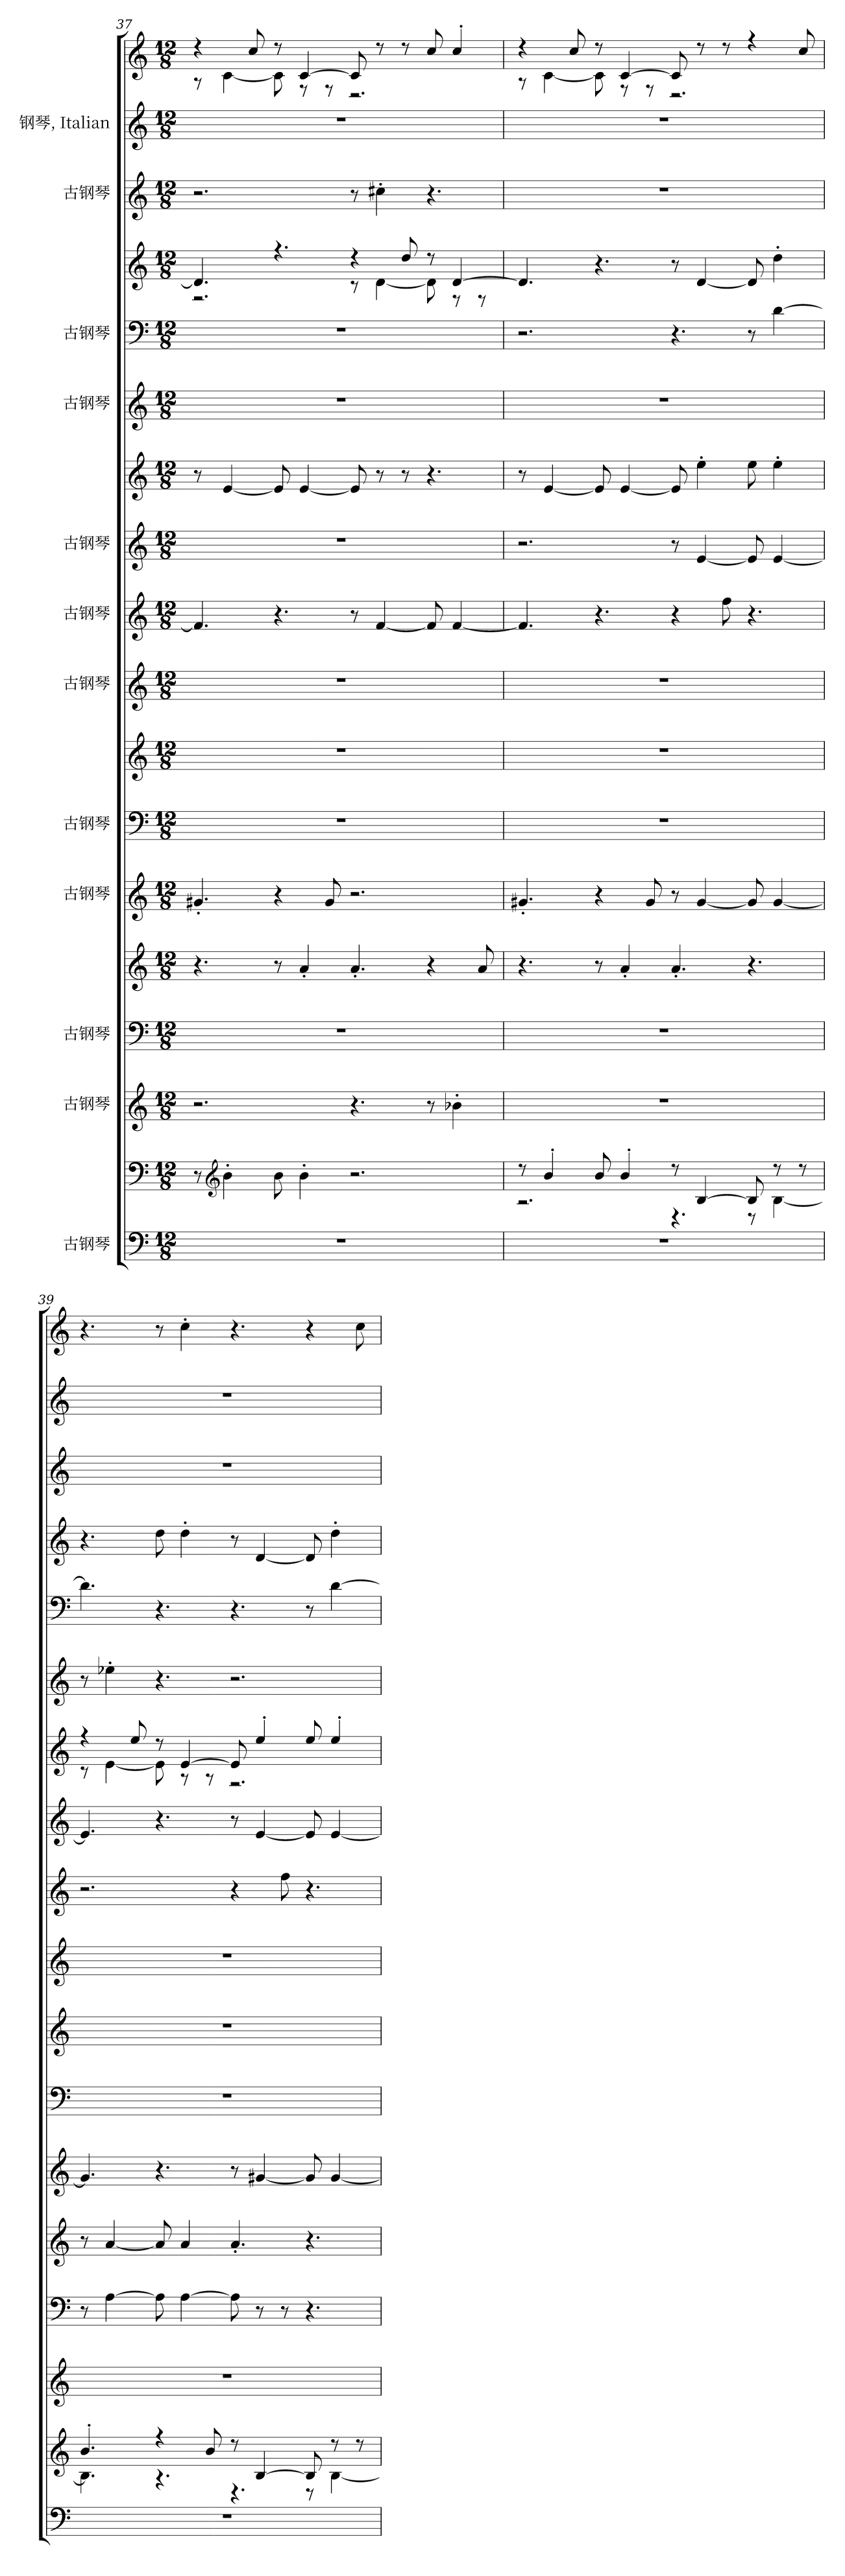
**kern	**kern	**kern	**kern	**kern	**kern	**kern	**kern	**kern	**kern	**kern	**kern	**kern	**kern	**kern	**kern	**kern	**kern
*part12	*part12	*part11	*part10	*part10	*part9	*part8	*part8	*part7	*part6	*part5	*part5	*part4	*part3	*part3	*part2	*part1	*part1
*staff18	*staff17	*staff16	*staff15	*staff14	*staff13	*staff12	*staff11	*staff10	*staff9	*staff8	*staff7	*staff6	*staff5	*staff4	*staff3	*staff2	*staff1
*I"古钢琴	*	*I"古钢琴	*I"古钢琴	*	*I"古钢琴	*I"古钢琴	*	*I"古钢琴	*I"古钢琴	*I"古钢琴	*	*I"古钢琴	*I"古钢琴	*	*I"古钢琴	*I"钢琴, Italian	*
*clefF4	*clefF4	*clefG2	*clefF4	*clefG2	*clefG2	*clefF4	*clefG2	*clefG2	*clefG2	*clefG2	*clefG2	*clefG2	*clefF4	*clefG2	*clefG2	*clefG2	*clefG2
*k[]	*k[]	*k[]	*k[]	*k[]	*k[]	*k[]	*k[]	*k[]	*k[]	*k[]	*k[]	*k[]	*k[]	*k[]	*k[]	*k[]	*k[]
*M12/8	*M12/8	*M12/8	*M12/8	*M12/8	*M12/8	*M12/8	*M12/8	*M12/8	*M12/8	*M12/8	*M12/8	*M12/8	*M12/8	*M12/8	*M12/8	*M12/8	*M12/8
=37	=37	=37	=37	=37	=37	=37	=37	=37	=37	=37	=37	=37	=37	=37	=37	=37	=37
*	*	*	*	*	*	*	*	*	*	*	*	*	*	*^	*	*	*^
1.r	8r	2.r	1.r	4.r	4.g#X'/	1.r	1.r	1.r	4.f/]	1.r	8r	1.r	1.r	4.d/]	2.r	2.r	1.r	4r	8r
*	*clefG2	*	*	*	*	*	*	*	*	*	*	*	*	*	*	*	*	*	*
.	4b'\	.	.	.	.	.	.	.	.	.	[4e/	.	.	.	.	.	.	.	[4c\
.	.	.	.	.	.	.	.	.	.	.	.	.	.	.	.	.	.	8cc/	.
.	8b\	.	.	8r	4r	.	.	.	4.r	.	8e/]	.	.	4.r	.	.	.	8r	8c\]
.	4b'\	.	.	4a'/	.	.	.	.	.	.	[4e/	.	.	.	.	.	.	[4c/	8r
.	.	.	.	.	8g#/	.	.	.	.	.	.	.	.	.	.	.	.	.	8r
.	2.r	4.r	.	4.a'/	2.r	.	.	.	8r	.	8e/]	.	.	4r	8r	8r	.	8c/]	2.r
.	.	.	.	.	.	.	.	.	[4f/	.	8r	.	.	.	[4d\	4cc#X'\	.	8r	.
.	.	.	.	.	.	.	.	.	.	.	8r	.	.	8dd/	.	.	.	8r	.
.	.	8r	.	4r	.	.	.	.	8f/]	.	4.r	.	.	8r	8d\]	4.r	.	8cc/	.
.	.	4b-X'\	.	.	.	.	.	.	[4f/	.	.	.	.	[4d/	8r	.	.	4cc'/	.
.	.	.	.	8a/	.	.	.	.	.	.	.	.	.	.	8r	.	.	.	.
*	*	*	*	*	*	*	*	*	*	*	*	*	*	*v	*v	*	*	*	*
!!LO:PB:g=z	!!
=38	=38	=38	=38	=38	=38	=38	=38	=38	=38	=38	=38	=38	=38	=38	=38	=38	=38	=38
*	*^	*	*	*	*	*	*	*	*	*	*	*	*	*	*	*	*	*
1.r	8r	2.r	1.r	1.r	4.r	4.g#X'/	1.r	1.r	1.r	4.f/]	2.r	8r	1.r	2.r	4.d/]	1.r	1.r	4r	8r
.	4b'/	.	.	.	.	.	.	.	.	.	.	[4e/	.	.	.	.	.	.	[4c\
.	.	.	.	.	.	.	.	.	.	.	.	.	.	.	.	.	.	8cc/	.
.	8b/	.	.	.	8r	4r	.	.	.	4.r	.	8e/]	.	.	4.r	.	.	8r	8c\]
.	4b'/	.	.	.	4a'/	.	.	.	.	.	.	[4e/	.	.	.	.	.	[4c/	8r
.	.	.	.	.	.	8g#/	.	.	.	.	.	.	.	.	.	.	.	.	8r
.	8r	4.r	.	.	4.a'/	8r	.	.	.	4r	8r	8e/]	.	4.r	8r	.	.	8c/]	2.r
.	[4B/	.	.	.	.	[4g#/	.	.	.	.	[4e/	4ee'\	.	.	[4d/	.	.	8r	.
.	.	.	.	.	.	.	.	.	.	8ff\	.	.	.	.	.	.	.	8r	.
.	8B/]	8r	.	.	4.r	8g#/]	.	.	.	4.r	8e/]	8ee\	.	8r	8d/]	.	.	4r	.
.	8r	[4B\	.	.	.	[4g#/	.	.	.	.	[4e/	4ee'\	.	[4d\	4dd'\	.	.	.	.
.	8r	.	.	.	.	.	.	.	.	.	.	.	.	.	.	.	.	8cc/	.
*	*	*	*	*	*	*	*	*	*	*	*	*	*	*	*	*	*	*v	*v
=39	=39	=39	=39	=39	=39	=39	=39	=39	=39	=39	=39	=39	=39	=39	=39	=39	=39	=39
*	*	*	*	*	*	*	*	*	*	*	*	*^	*	*	*	*	*	*
1.r	4.b'/	4.B\]	1.r	8r	8r	4.g#/]	1.r	1.r	1.r	2.r	4.e/]	4r	8r	8r	4.d\]	4.r	1.r	1.r	4.r
.	.	.	.	[4A\	[4a/	.	.	.	.	.	.	.	[4e\	4ee-X'\	.	.	.	.	.
.	.	.	.	.	.	.	.	.	.	.	.	8ee/	.	.	.	.	.	.	.
.	4r	4.r	.	8A\]	8a/]	4.r	.	.	.	.	4.r	8r	8e\]	4.r	4.r	8dd\	.	.	8r
.	.	.	.	[4A\	4a/	.	.	.	.	.	.	[4e/	8r	.	.	4dd'\	.	.	4cc'\
.	8b/	.	.	.	.	.	.	.	.	.	.	.	8r	.	.	.	.	.	.
.	8r	4.r	.	8A\]	4.a'/	8r	.	.	.	4r	8r	8e/]	2.r	2.r	4.r	8r	.	.	4.r
.	[4B/	.	.	8r	.	[4g#X/	.	.	.	.	[4e/	4ee'/	.	.	.	[4d/	.	.	.
.	.	.	.	8r	.	.	.	.	.	8ff\	.	.	.	.	.	.	.	.	.
.	8B/]	8r	.	4.r	4.r	8g#/]	.	.	.	4.r	8e/]	8ee/	.	.	8r	8d/]	.	.	4r
.	8r	[4B\	.	.	.	[4g#/	.	.	.	.	[4e/	4ee'/	.	.	[4d\	4dd'\	.	.	.
.	8r	.	.	.	.	.	.	.	.	.	.	.	.	.	.	.	.	.	8cc\
*	*v	*v	*	*	*	*	*	*	*	*	*	*v	*v	*	*	*	*	*	*
=	=	=	=	=	=	=	=	=	=	=	=	=	=	=	=	=	=
*-	*-	*-	*-	*-	*-	*-	*-	*-	*-	*-	*-	*-	*-	*-	*-	*-	*-
